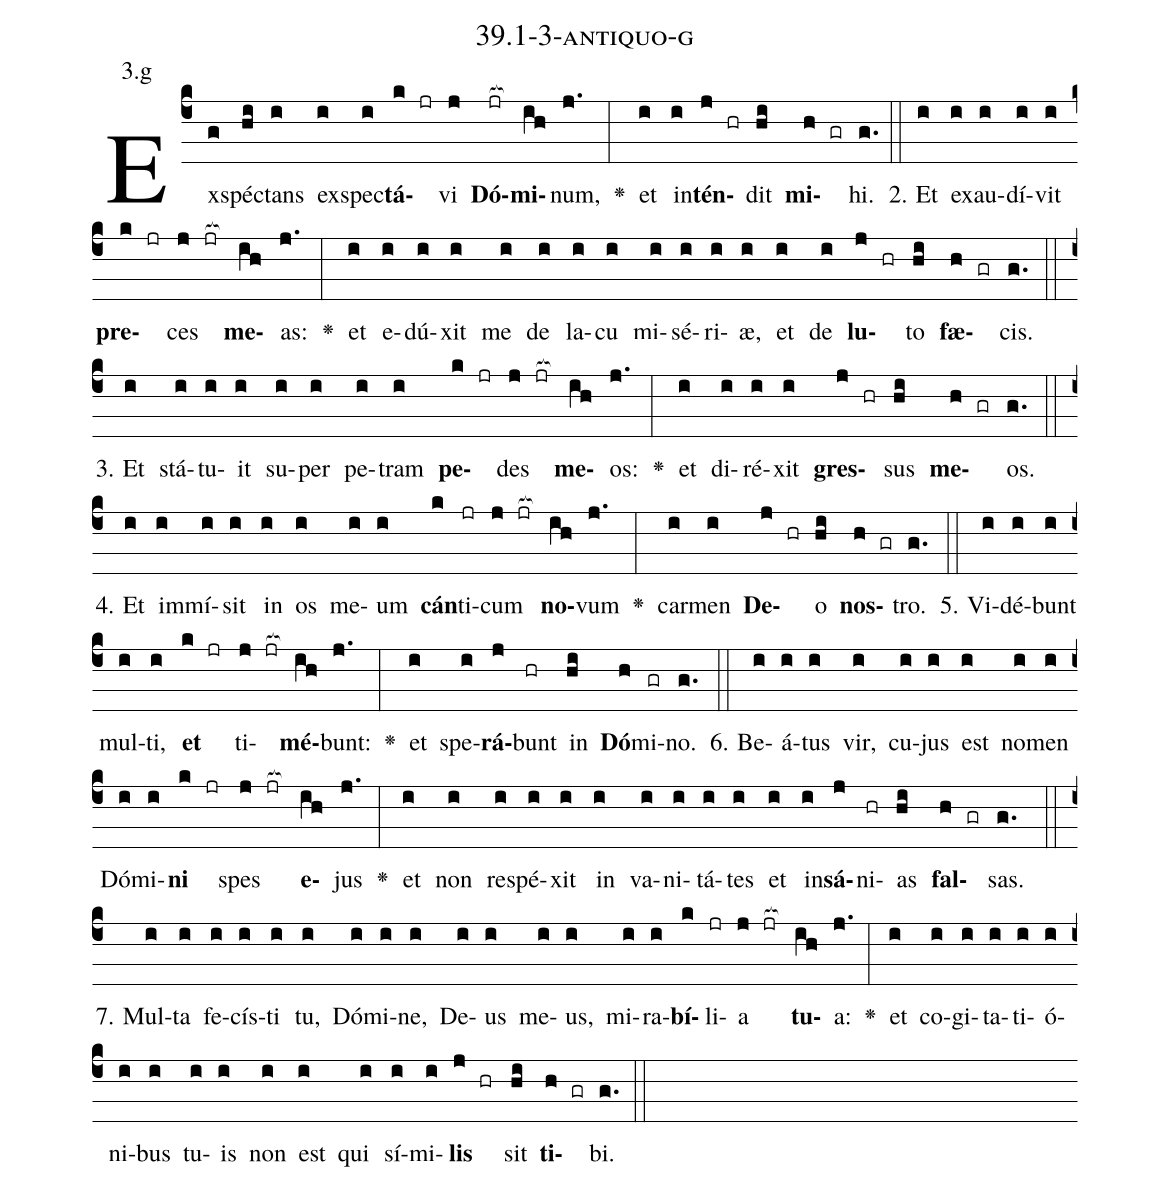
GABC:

name: 39.1-3-antiquo-g;
annotation: 3.g;
%%
(c4)Ex(g)spéc(hi)tans(i) ex(i)spec(i)<b>tá</b>(k jr)vi(j) <b>Dó</b>(jr[ocb:1{])<b>mi</b>(ih[ocb:0}])num,(j.) <v>\greheightstar</v>(:) et(i) in(i)<b>tén</b>(j hr)dit(hi) <b>mi</b>(h gr)hi.(g.) (::)
2. Et(i) ex(i)au(i)dí(i)vit(i) <b>pre</b>(k jr)ces(j jr[ocb:1{]) <b>me</b>(ih[ocb:0}])as:(j.) <v>\greheightstar</v>(:) et(i) e(i)dú(i)xit(i) me(i) de(i) la(i)cu(i) mi(i)sé(i)ri(i)æ,(i) et(i) de(i) <b>lu</b>(j hr)to(hi) <b>fæ</b>(h gr)cis.(g.) (::)
3. Et(i) stá(i)tu(i)it(i) su(i)per(i) pe(i)tram(i) <b>pe</b>(k jr)des(j jr[ocb:1{]) <b>me</b>(ih[ocb:0}])os:(j.) <v>\greheightstar</v>(:) et(i) di(i)ré(i)xit(i) <b>gres</b>(j hr)sus(hi) <b>me</b>(h gr)os.(g.) (::)
4. Et(i) im(i)mí(i)sit(i) in(i) os(i) me(i)um(i) <b>cán</b>(k)ti(jr)cum(j jr[ocb:1{]) <b>no</b>(ih[ocb:0}])vum(j.) <v>\greheightstar</v>(:) car(i)men(i) <b>De</b>(j hr)o(hi) <b>nos</b>(h gr)tro.(g.) (::)
5. Vi(i)dé(i)bunt(i) mul(i)ti,(i) <b>et</b>(k jr) ti(j jr[ocb:1{])<b>mé</b>(ih[ocb:0}])bunt:(j.) <v>\greheightstar</v>(:) et(i) spe(i)<b>rá</b>(j)bunt(hr) in(hi) <b>Dó</b>(h)mi(gr)no.(g.) (::)
6. Be(i)á(i)tus(i) vir,(i) cu(i)jus(i) est(i) no(i)men(i) Dó(i)mi(i)<b>ni</b>(k jr) spes(j jr[ocb:1{]) <b>e</b>(ih[ocb:0}])jus(j.) <v>\greheightstar</v>(:) et(i) non(i) re(i)spé(i)xit(i) in(i) va(i)ni(i)tá(i)tes(i) et(i) in(i)<b>sá</b>(j)ni(hr)as(hi) <b>fal</b>(h gr)sas.(g.) (::)
7. Mul(i)ta(i) fe(i)cís(i)ti(i) tu,(i) Dó(i)mi(i)ne,(i) De(i)us(i) me(i)us,(i) mi(i)ra(i)<b>bí</b>(k)li(jr)a(j jr[ocb:1{]) <b>tu</b>(ih[ocb:0}])a:(j.) <v>\greheightstar</v>(:) et(i) co(i)gi(i)ta(i)ti(i)ó(i)ni(i)bus(i) tu(i)is(i) non(i) est(i) qui(i) sí(i)mi(i)<b>lis</b>(j hr) sit(hi) <b>ti</b>(h gr)bi.(g.) (::)
